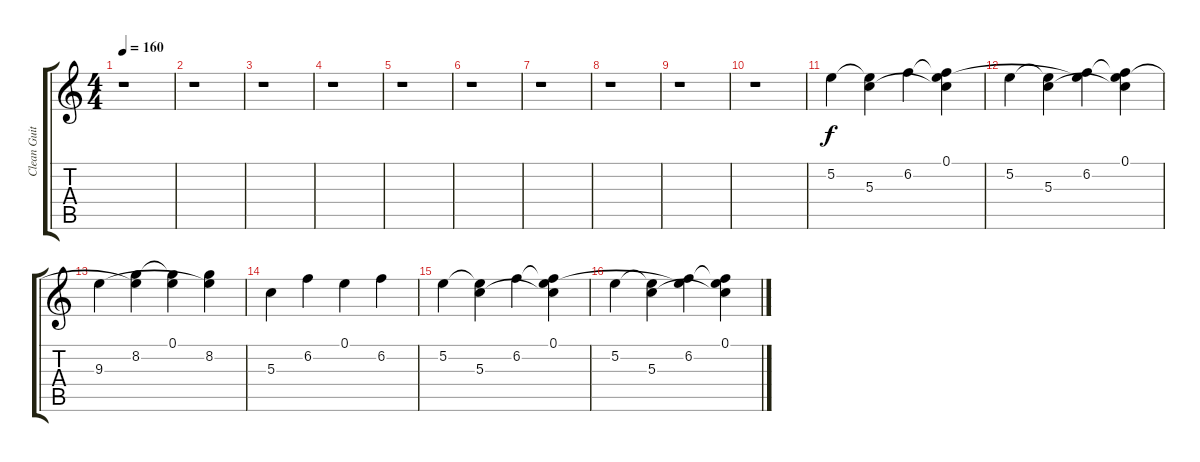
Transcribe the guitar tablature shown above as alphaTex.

\track ("Clean Guitar" "Clean Guit") {instrument electricguitarjazz}
\staff {score tabs}
\tuning (E4 B3 G3 D3 A2 E2) {hide}
\ts (4 4)
\tempo 160
\clef g2
\ks c
r.1{dy f} |
r.1 |
r.1 |
r.1 |
r.1 |
r.1 |
r.1 |
r.1 |
r.1 |
r.1 |
5.2.4 (5.2{t} 5.3).4 6.2.4 (0.1 6.2{t} 5.3{t}).4 |
5.2.4 (5.2{t} 5.3).4 (0.1{t} 6.2).4 (0.1 6.2{t} 5.3{t}).4 |
9.3.4 (0.1{t} 8.2).4 (0.1 8.2{t}).4 (8.2 9.3{t}).4 |
5.3.4 6.2.4 0.1.4 6.2.4 |
5.2.4 (5.2{t} 5.3).4 6.2.4 (0.1 6.2{t} 5.3{t}).4 |
5.2.4 (5.2{t} 5.3).4 (0.1{t} 6.2).4 (0.1 6.2{t} 5.3{t}).4
